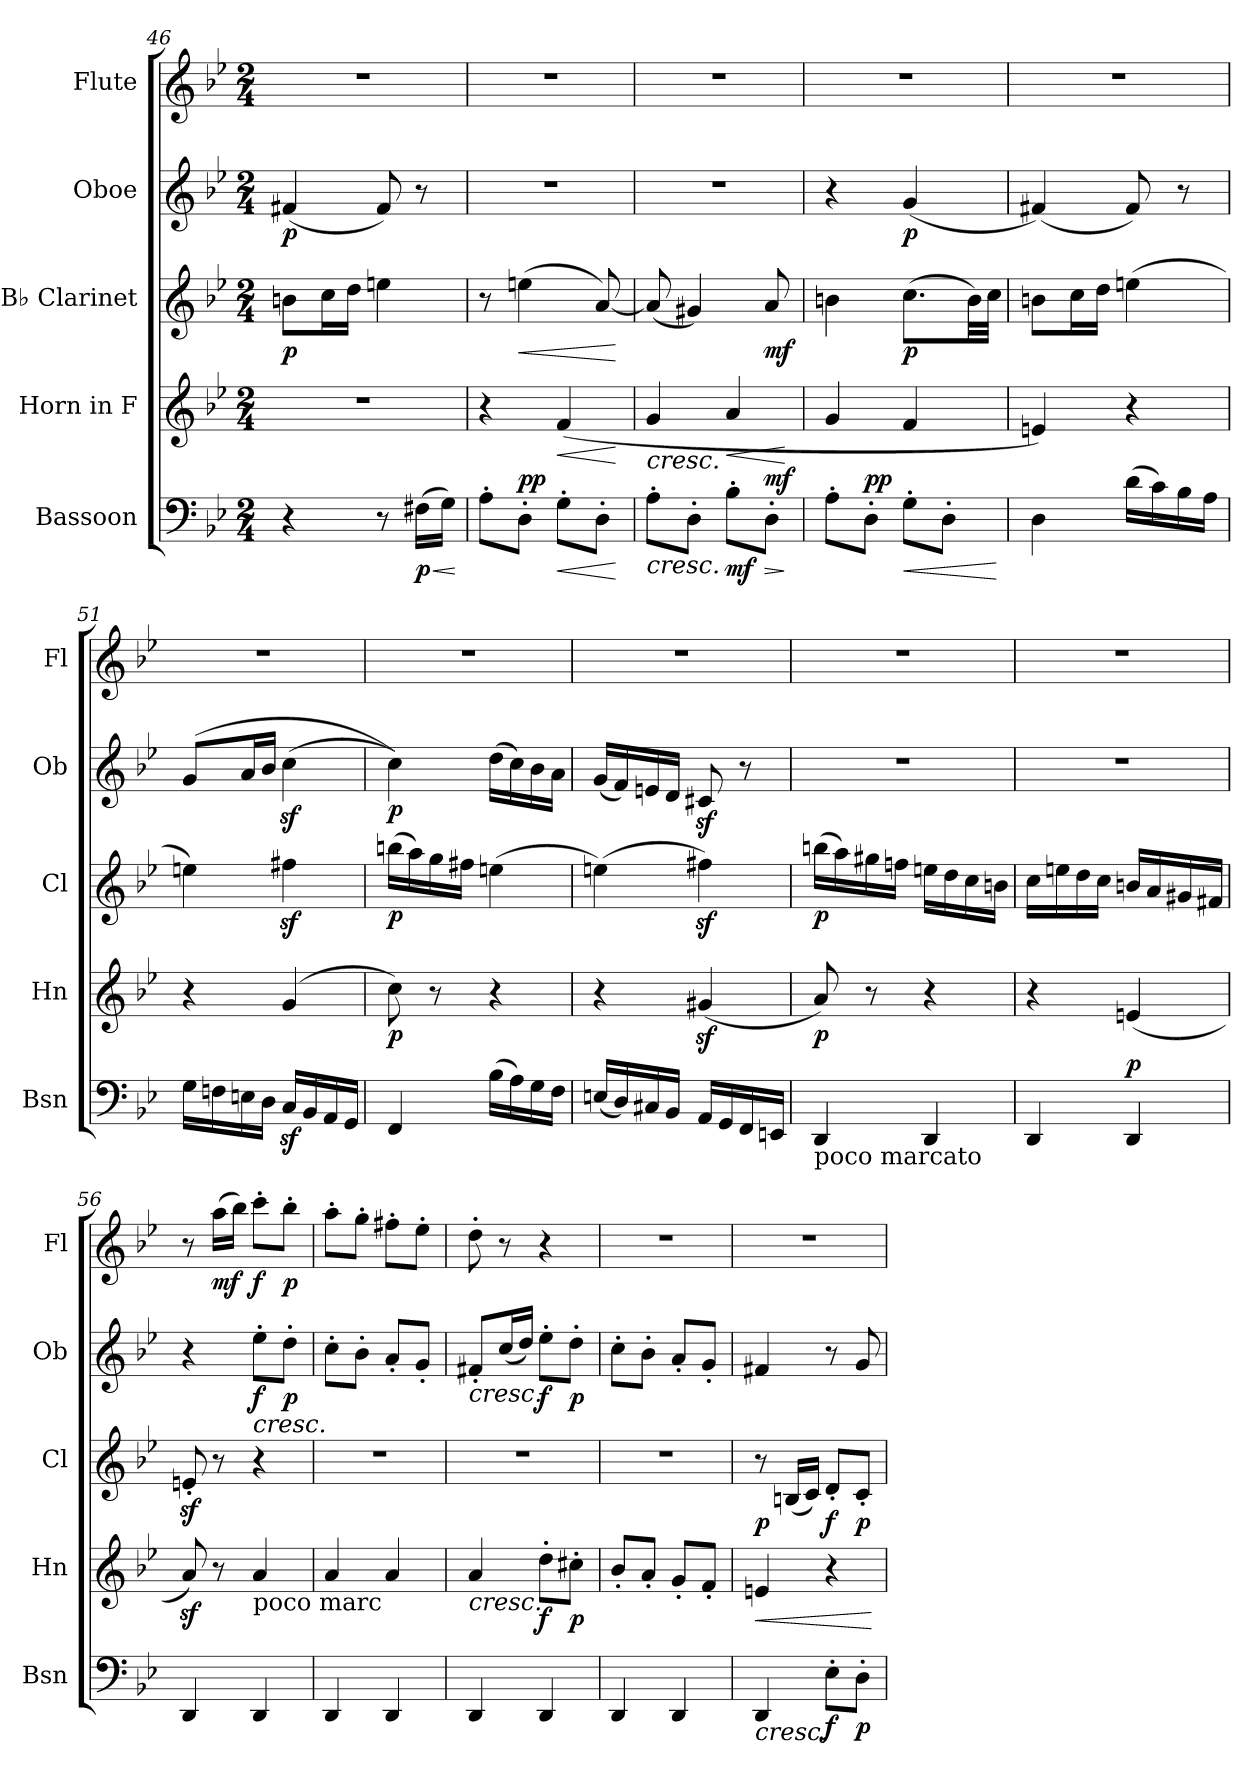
**kern	**dynam	**kern	**dynam	**kern	**dynam	**kern	**dynam	**kern	**dynam
*part5	*part5	*part4	*part4	*part3	*part3	*part2	*part2	*part1	*part1
*staff5	*staff5	*staff4	*staff4	*staff3	*staff3	*staff2	*staff2	*staff1	*staff1
*I"Bassoon	*	*I"Horn in F	*	*I"B♭ Clarinet	*	*I"Oboe	*	*I"Flute	*
*I'Bsn	*	*I'Hn	*	*I'Cl	*	*I'Ob	*	*I'Fl	*
!!LO:PB:g=z
*clefF4	*	*clefG2	*	*clefG2	*	*clefG2	*	*clefG2	*
*	*	*ITrd4c7	*	*ITrd1c2	*	*	*	*	*
*k[b-e-]	*	*k[b-e-a-]	*	*k[b-e-a-d-]	*	*k[b-e-]	*	*k[b-e-]	*
*M2/4	*	*M2/4	*	*M2/4	*	*M2/4	*	*M2/4	*
=46	=46	=46	=46	=46	=46	=46	=46	=46	=46
!	!	!	!	!	!LO:DY:b	!	!LO:DY:b	!	!
4r	.	2r	.	8an\L	p	(4f#X/	p	2r	.
.	.	.	.	16b-\L	.	.	.	.	.
.	.	.	.	16cc\JJ	.	.	.	.	.
8r	.	.	.	4ddn\	.	8f#/)	.	.	.
!	!LO:HP:b	!	!	!	!	!	!	!	!
!	!LO:DY:n=1:b	!	!	!	!	!	!	!	!
(16F#X\LL	< p	.	.	.	.	8r	.	.	.
16G\JJ)	.	.	.	.	.	.	.	.	.
.	[	.	.	.	.	.	.	.	.
=47	=47	=47	=47	=47	=47	=47	=47	=47	=47
8A'\L	.	4r	.	8r	.	2r	.	2r	.
!	!LO:DY:a	!	!	!	!LO:HP:b	!	!	!	!
!	!LO:DY:n=1:b	!	!	!	!	!	!	!	!
8D'\J	p p	.	.	(4ddn\	<	.	.	.	.
!	!LO:HP:b	!	!LO:HP:b	!	!	!	!	!	!
8G'\L	<	(4B-/	<	.	.	.	.	.	.
8D'\J	.	.	.	[8g/)	.	.	.	.	.
.	[	.	[	.	[	.	.	.	.
=48	=48	=48	=48	=48	=48	=48	=48	=48	=48
!	!LO:HP:b	!	!LO:HP:b	!	!	!	!	!	!
8A'\L	<	4c/	<	(8g/]	.	2r	.	2r	.
8D'\J	.	.	.	4f#X/)	.	.	.	.	.
!	!LO:DY:b	!	!LO:HP:b	!	!	!	!	!	!
8B-'\L	mf	4d/	<	.	.	.	.	.	.
!	!LO:HP:b	!	!	!	!	!	!	!	!
!	!LO:DY:n=1:a	!	!	!	!LO:DY:b	!	!	!	!
8D'\J	> mf	.	.	8g/	mf	.	.	.	.
.	[ ]	.	[ [	.	.	.	.	.	.
=49	=49	=49	=49	=49	=49	=49	=49	=49	=49
8A'\L	.	4c/	.	4an\	.	4r	.	2r	.
!	!LO:DY:a	!	!	!	!	!	!	!	!
!	!LO:DY:n=1:b	!	!	!	!	!	!	!	!
8D'\J	p p	.	.	.	.	.	.	.	.
!	!LO:HP:b	!	!	!	!LO:DY:b	!	!LO:DY:b	!	!
8G'\L	<	4B-/	.	(8.b-\L	p	(4g/	p	.	.
8D'\J	.	.	.	.	.	.	.	.	.
.	.	.	.	32a\LL)	.	.	.	.	.
.	.	.	.	32b-\JJJ	.	.	.	.	.
.	[	.	.	.	.	.	.	.	.
=50	=50	=50	=50	=50	=50	=50	=50	=50	=50
4D\	.	4An/)	.	8an\L	.	(4f#X/)	.	2r	.
.	.	.	.	16b-\L	.	.	.	.	.
.	.	.	.	16cc\JJ	.	.	.	.	.
(16d\LL	.	4r	.	(4ddn\	.	8f#/)	.	.	.
16c\)	.	.	.	.	.	.	.	.	.
16B-\	.	.	.	.	.	8r	.	.	.
16A\JJ	.	.	.	.	.	.	.	.	.
=51	=51	=51	=51	=51	=51	=51	=51	=51	=51
16G\LL	.	4r	.	4ddn\)	.	(8g/L	.	2r	.
16Fn\	.	.	.	.	.	.	.	.	.
16En\	.	.	.	.	.	16a/L	.	.	.
16D\JJ	.	.	.	.	.	16b-/JJ	.	.	.
16Cz>/LL	.	(4c/	.	4eenz<\	.	(4ccz<\	.	.	.
16BB-/	.	.	.	.	.	.	.	.	.
16AA/	.	.	.	.	.	.	.	.	.
16GG/JJ	.	.	.	.	.	.	.	.	.
!!LO:LB:g=z
=52	=52	=52	=52	=52	=52	=52	=52	=52	=52
!	!	!	!LO:DY:b	!	!LO:DY:b	!	!LO:DY:b	!	!
4FF/	.	8f\)	p	(16aan\LL	p	4cc\))	p	2r	.
.	.	.	.	16gg\)	.	.	.	.	.
.	.	8r	.	16ff\	.	.	.	.	.
.	.	.	.	16een\JJ	.	.	.	.	.
(16B-\LL	.	4r	.	(4ddn\	.	(16dd\LL	.	.	.
16A\)	.	.	.	.	.	16cc\)	.	.	.
16G\	.	.	.	.	.	16b-\	.	.	.
16F\JJ	.	.	.	.	.	16a\JJ	.	.	.
=53	=53	=53	=53	=53	=53	=53	=53	=53	=53
(16En/LL	.	4r	.	(4ddn\)	.	(16g/LL	.	2r	.
16D/)	.	.	.	.	.	16f/)	.	.	.
16C#X/	.	.	.	.	.	16en/	.	.	.
16BB-/JJ	.	.	.	.	.	16d/JJ	.	.	.
16AA/LL	.	(4c#Xz</	.	4eenz<\)	.	8c#Xz</	.	.	.
16GG/	.	.	.	.	.	.	.	.	.
16FF/	.	.	.	.	.	8r	.	.	.
16EEn/JJ	.	.	.	.	.	.	.	.	.
=54	=54	=54	=54	=54	=54	=54	=54	=54	=54
!LO:TX:b:t=poco marcato	!	!	!	!	!	!	!	!	!
!	!	!	!LO:DY:b	!	!LO:DY:b	!	!	!	!
4DD/	.	8d/)	p	(16aan\LL	p	2r	.	2r	.
.	.	.	.	16gg\)	.	.	.	.	.
.	.	8r	.	16ff#X\	.	.	.	.	.
.	.	.	.	16ee-X\JJ	.	.	.	.	.
4DD/	.	4r	.	16ddn\LL	.	.	.	.	.
.	.	.	.	16cc\	.	.	.	.	.
.	.	.	.	16b-\	.	.	.	.	.
.	.	.	.	16an\JJ	.	.	.	.	.
=55	=55	=55	=55	=55	=55	=55	=55	=55	=55
4DD/	.	4r	.	16b-\LL	.	2r	.	2r	.
.	.	.	.	16ddn\	.	.	.	.	.
.	.	.	.	16cc\	.	.	.	.	.
.	.	.	.	16b-\JJ	.	.	.	.	.
!	!LO:DY:a	!	!	!	!	!	!	!	!
4DD/	p	(4An/	.	16an/LL	.	.	.	.	.
.	.	.	.	16g/	.	.	.	.	.
.	.	.	.	16f#X/	.	.	.	.	.
.	.	.	.	16en/JJ	.	.	.	.	.
!!LO:PB:g=z
=56	=56	=56	=56	=56	=56	=56	=56	=56	=56
4DD/	.	8dz</)	.	8dnz<'/	.	4r	.	8r	.
!	!	!	!	!	!	!	!	!	!LO:DY:b
.	.	8r	.	8r	.	.	.	(16aa\LL	mf
.	.	.	.	.	.	.	.	16bb-\JJ)	.
!	!	!LO:TX:b:t=poco marc	!	!	!	!	!	!	!
!	!	!	!	!	!	!	!LO:HP:b	!	!
!	!	!	!	!	!	!	!LO:DY:n=1:b	!	!LO:DY:b
4DD/	.	4d/	.	4r	.	8ee-'\L	< f	8ccc'\L	f
!	!	!	!	!	!	!	!LO:DY:n=2:b	!	!LO:DY:b
.	.	.	.	.	.	8dd'\J	p	8bb-'\J	p
.	.	.	.	.	.	.	[	.	.
=57	=57	=57	=57	=57	=57	=57	=57	=57	=57
4DD/	.	4d/	.	2r	.	8cc'\L	.	8aa'\L	.
.	.	.	.	.	.	8b-'\J	.	8gg'\J	.
4DD/	.	4d/	.	.	.	8a'/L	.	8ff#X'\L	.
.	.	.	.	.	.	8g'/J	.	8ee-'\J	.
=58	=58	=58	=58	=58	=58	=58	=58	=58	=58
!	!	!	!LO:HP:b	!	!	!	!LO:HP:b	!	!
4DD/	.	4d/	<	2r	.	8f#X'/L	<	8dd'\	.
.	.	.	.	.	.	(16cc/L	.	8r	.
.	.	.	.	.	.	16dd/JJ)	.	.	.
!	!	!	!LO:DY:b	!	!	!	!LO:DY:b	!	!
4DD/	.	8g'\L	f	.	.	8ee-'\L	f	4r	.
!	!	!	!LO:DY:b	!	!	!	!LO:DY:b	!	!
.	.	8f#X'\J	p	.	.	8dd'\J	p	.	.
.	.	.	[	.	.	.	[	.	.
=59	=59	=59	=59	=59	=59	=59	=59	=59	=59
4DD/	.	8e-'/L	.	2r	.	8cc'\L	.	2r	.
.	.	8d'/J	.	.	.	8b-'\J	.	.	.
4DD/	.	8c'/L	.	.	.	8a'/L	.	.	.
.	.	8B-'/J	.	.	.	8g'/J	.	.	.
=60	=60	=60	=60	=60	=60	=60	=60	=60	=60
!	!LO:HP:b	!	!LO:HP:b	!	!LO:DY:b	!	!	!	!
4DD/	<	4An/	<	8r	p	4f#X/	.	2r	.
.	.	.	.	(16An/LL	.	.	.	.	.
.	.	.	.	16B-/JJ)	.	.	.	.	.
!	!LO:DY:b	!	!	!	!LO:DY:b	!	!	!	!
8E-'\L	f	4r	.	8c'/L	f	8r	.	.	.
!	!LO:DY:b	!	!	!	!LO:DY:b	!	!	!	!
8D'\J	p	.	.	8B-'/J	p	8g/	.	.	.
.	[	.	[	.	.	.	.	.	.
=	=	=	=	=	=	=	=	=	=
*-	*-	*-	*-	*-	*-	*-	*-	*-	*-
